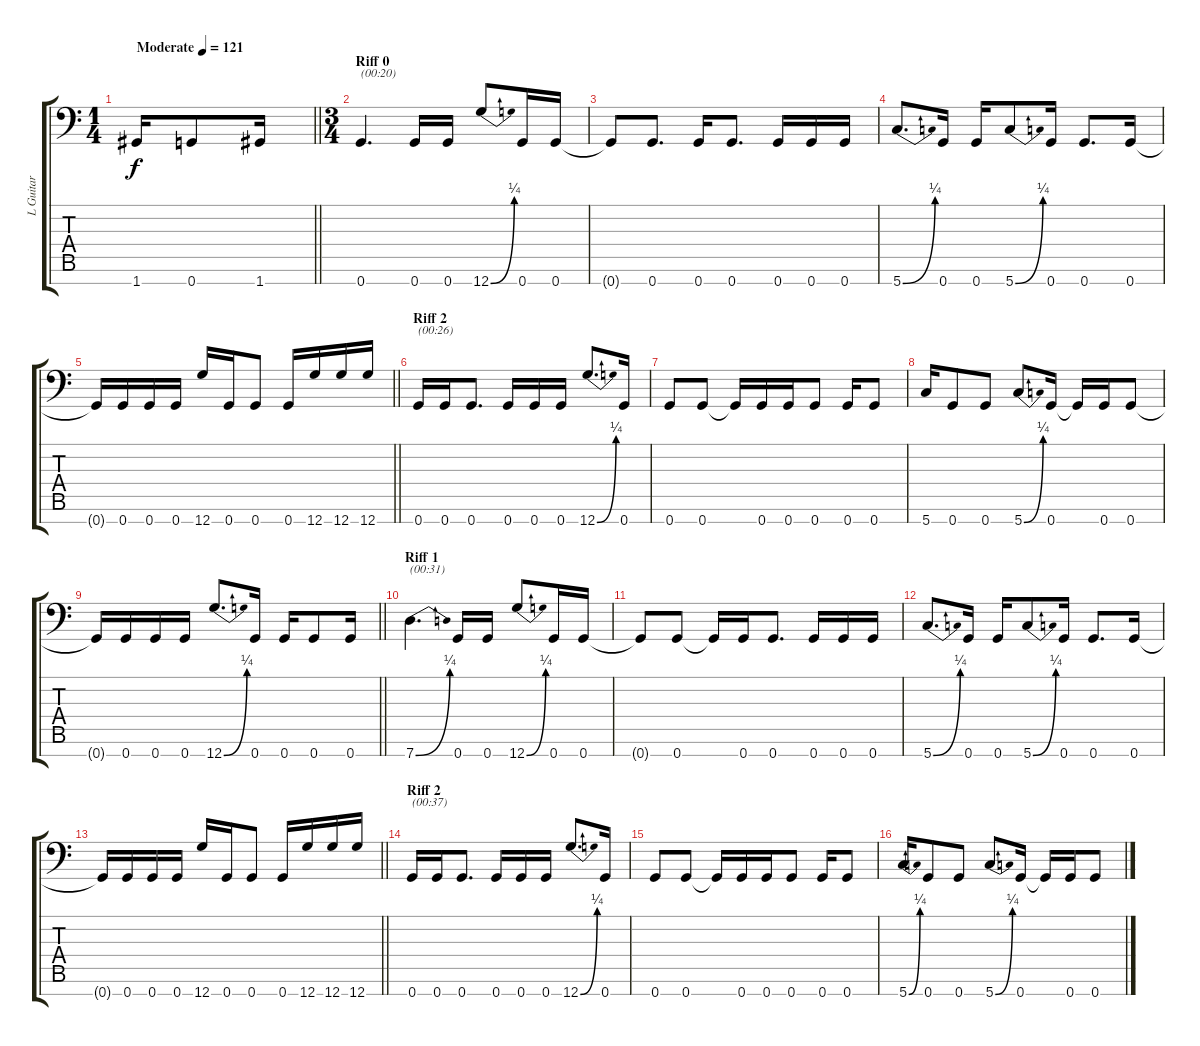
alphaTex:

\track ("L Guitar" "L Guitar") {instrument distortionguitar}
\staff {score tabs}
\tuning (D4 A3 F3 C3 G2 D2 G1) {hide}
\ts (1 4)
\tempo (121 "Moderate")
\clef f4
\barLineRight lightlight
\ks c
1.7.16{dy f volume 2 instrument distortionguitar} 0.7.8 1.7.16 |
\ts (3 4)
\section ("" "Riff 0")
0.7.4{d txt "(00:20)" volume 5} 0.7.16 0.7.16 12.7{be (bend 0 0 60 1)}.8 0.7.16 0.7.16 |
0.7{t}.8 0.7.8{d} 0.7.16 0.7.8{d} 0.7.16 0.7.16 0.7.16 |
5.7{be (bend 0 0 60 1)}.8{d} 0.7.16 0.7.16 5.7{be (bend 0 0 60 1)}.8 0.7.16 0.7.8{d} 0.7.16 |
\barLineRight lightlight
0.7{t}.16 0.7.16 0.7.16 0.7.16 12.7.16 0.7.16 0.7.8 0.7.16 12.7.16 12.7.16 12.7.16 |
\section ("" "Riff 2")
0.7.16{txt "(00:26)" volume 7} 0.7.16 0.7.8{d} 0.7.16 0.7.16 0.7.16 12.7{be (bend 0 0 60 1)}.8{d} 0.7.16 |
0.7.8 0.7.8 0.7{t}.16 0.7.16 0.7.16 0.7.8 0.7.16 0.7.8 |
5.7.16 0.7.8 0.7.8 5.7{be (bend 0 0 60 1)}.8 0.7.16 0.7{t}.16 0.7.16 0.7.8 |
\barLineRight lightlight
0.7{t}.16 0.7.16 0.7.16 0.7.16 12.7{be (bend 0 0 60 1)}.8{d} 0.7.16 0.7.16 0.7.8 0.7.16 |
\section ("" "Riff 1")
7.7{be (bend 0 0 60 1)}.4{d txt "(00:31)" volume 9} 0.7.16 0.7.16 12.7{be (bend 0 0 60 1)}.8 0.7.16 0.7.16 |
0.7{t}.8 0.7.8 0.7{t}.16 0.7.16 0.7.8{d} 0.7.16 0.7.16 0.7.16 |
5.7{be (bend 0 0 60 1)}.8{d} 0.7.16 0.7.16 5.7{be (bend 0 0 60 1)}.8 0.7.16 0.7.8{d} 0.7.16 |
\barLineRight lightlight
0.7{t}.16 0.7.16 0.7.16 0.7.16 12.7.16 0.7.16 0.7.8 0.7.16 12.7.16 12.7.16 12.7.16 |
\section ("" "Riff 2")
0.7.16{txt "(00:37)" volume 10} 0.7.16 0.7.8{d} 0.7.16 0.7.16 0.7.16 12.7{be (bend 0 0 60 1)}.8{d} 0.7.16 |
0.7.8 0.7.8 0.7{t}.16 0.7.16 0.7.16 0.7.8 0.7.16 0.7.8 |
5.7{be (bend 0 0 60 1)}.16 0.7.8 0.7.8 5.7{be (bend 0 0 60 1)}.8 0.7.16 0.7{t}.16 0.7.16 0.7.8
